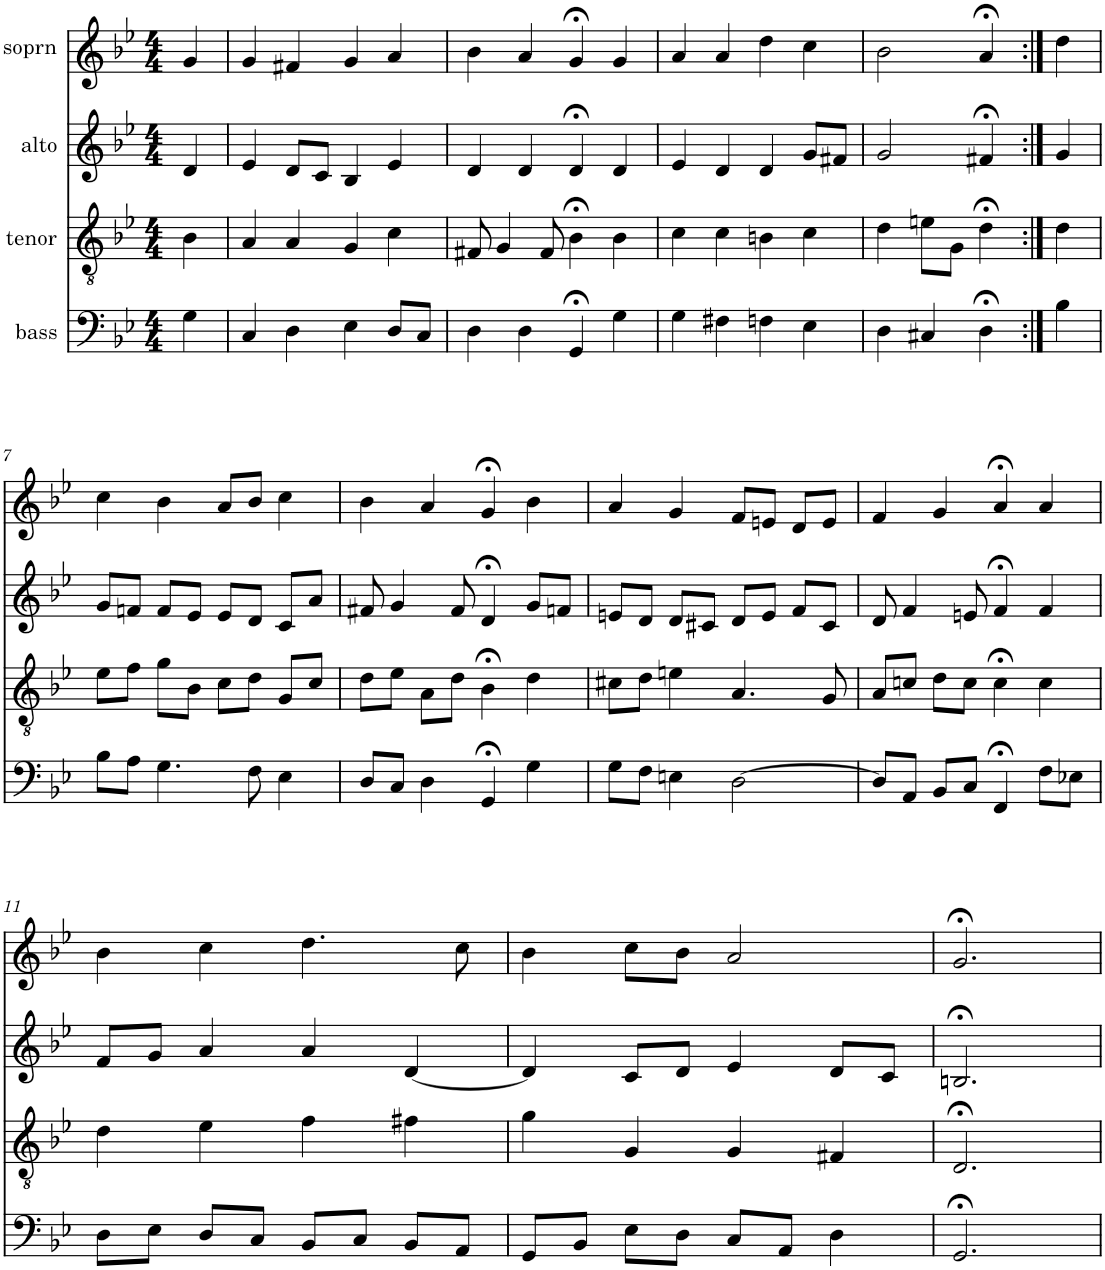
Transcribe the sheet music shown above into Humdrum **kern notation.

**kern	**kern	**kern	**kern
*part4	*part3	*part2	*part1
*staff4	*staff3	*staff2	*staff1
*I"bass	*I"tenor	*I"alto	*I"soprn
*clefF4	*clefGv2	*clefG2	*clefG2
*k[b-e-]	*k[b-e-]	*k[b-e-]	*k[b-e-]
*g:	*g:	*g:	*g:
*M4/4	*M4/4	*M4/4	*M4/4
=1	=1	=1	=1
4G\	4B-\	4d/	4g/
=2	=2	=2	=2
4C/	4A/	4e-/	4g/
4D\	4A/	8d/L	4f#X/
.	.	8c/J	.
4E-\	4G/	4B-/	4g/
8D/L	4c\	4e-/	4a/
8C/J	.	.	.
=3	=3	=3	=3
4D\	8F#X/	4d/	4b-\
.	4G/	.	.
4D\	.	4d/	4a/
.	8F#/	.	.
4GG;</	4B-;<\	4d;</	4g;</
4G\	4B-\	4d/	4g/
=4	=4	=4	=4
4G\	4c\	4e-/	4a/
4F#X\	4c\	4d/	4a/
4Fn\	4Bn\	4d/	4dd\
4E-\	4c\	8g/L	4cc\
.	.	8f#X/J	.
=5	=5	=5	=5
4D\	4d\	2g/	2b-\
4C#X/	8en\L	.	.
.	8G\J	.	.
4D;<\	4d;<\	4f#X;</	4a;</
=6:|!	=6:|!	=6:|!	=6:|!
4B-\	4d\	4g/	4dd\
!!LO:LB:g=z
=7	=7	=7	=7
8B-\L	8e-\L	8g/L	4cc\
8A\J	8f\J	8fn/J	.
4.G\	8g\L	8f/L	4b-\
.	8B-\J	8e-/J	.
.	8c\L	8e-/L	8a/L
8F\	8d\J	8d/J	8b-/J
4E-\	8G/L	8c/L	4cc\
.	8c/J	8a/J	.
=8	=8	=8	=8
8D/L	8d\L	8f#X/	4b-\
8C/J	8e-\J	4g/	.
4D\	8A\L	.	4a/
.	8d\J	8f#/	.
4GG;</	4B-;<\	4d;</	4g;</
4G\	4d\	8g/L	4b-\
.	.	8fn/J	.
=9	=9	=9	=9
8G\L	8c#X\L	8en/L	4a/
8F\J	8d\J	8d/J	.
4En\	4en\	8d/L	4g/
.	.	8c#X/J	.
[2D\	4.A/	8d/L	8f/L
.	.	8e/J	8en/J
.	.	8f/L	8d/L
.	8G/	8c#/J	8e/J
=10	=10	=10	=10
8D/L]	8A/L	8d/	4f/
8AA/J	8cn/J	4f/	.
8BB-/L	8d\L	.	4g/
8C/J	8c\J	8en/	.
4FF;</	4c;<\	4f;</	4a;</
8F\L	4c\	4f/	4a/
8E-X\J	.	.	.
!!LO:LB:g=z
=11	=11	=11	=11
8D\L	4d\	8f/L	4b-\
8E-\J	.	8g/J	.
8D/L	4e-\	4a/	4cc\
8C/J	.	.	.
8BB-/L	4f\	4a/	4.dd\
8C/J	.	.	.
8BB-/L	4f#X\	[4d/	.
8AA/J	.	.	8cc\
=12	=12	=12	=12
8GG/L	4g\	4d/]	4b-\
8BB-/J	.	.	.
8E-\L	4G/	8c/L	8cc\L
8D\J	.	8d/J	8b-\J
8C/L	4G/	4e-/	2a/
8AA/J	.	.	.
4D\	4F#X/	8d/L	.
.	.	8c/J	.
=13	=13	=13	=13
2.GG;</	2.D;</	2.Bn;</	2.g;</
=	=	=	=
*-	*-	*-	*-
